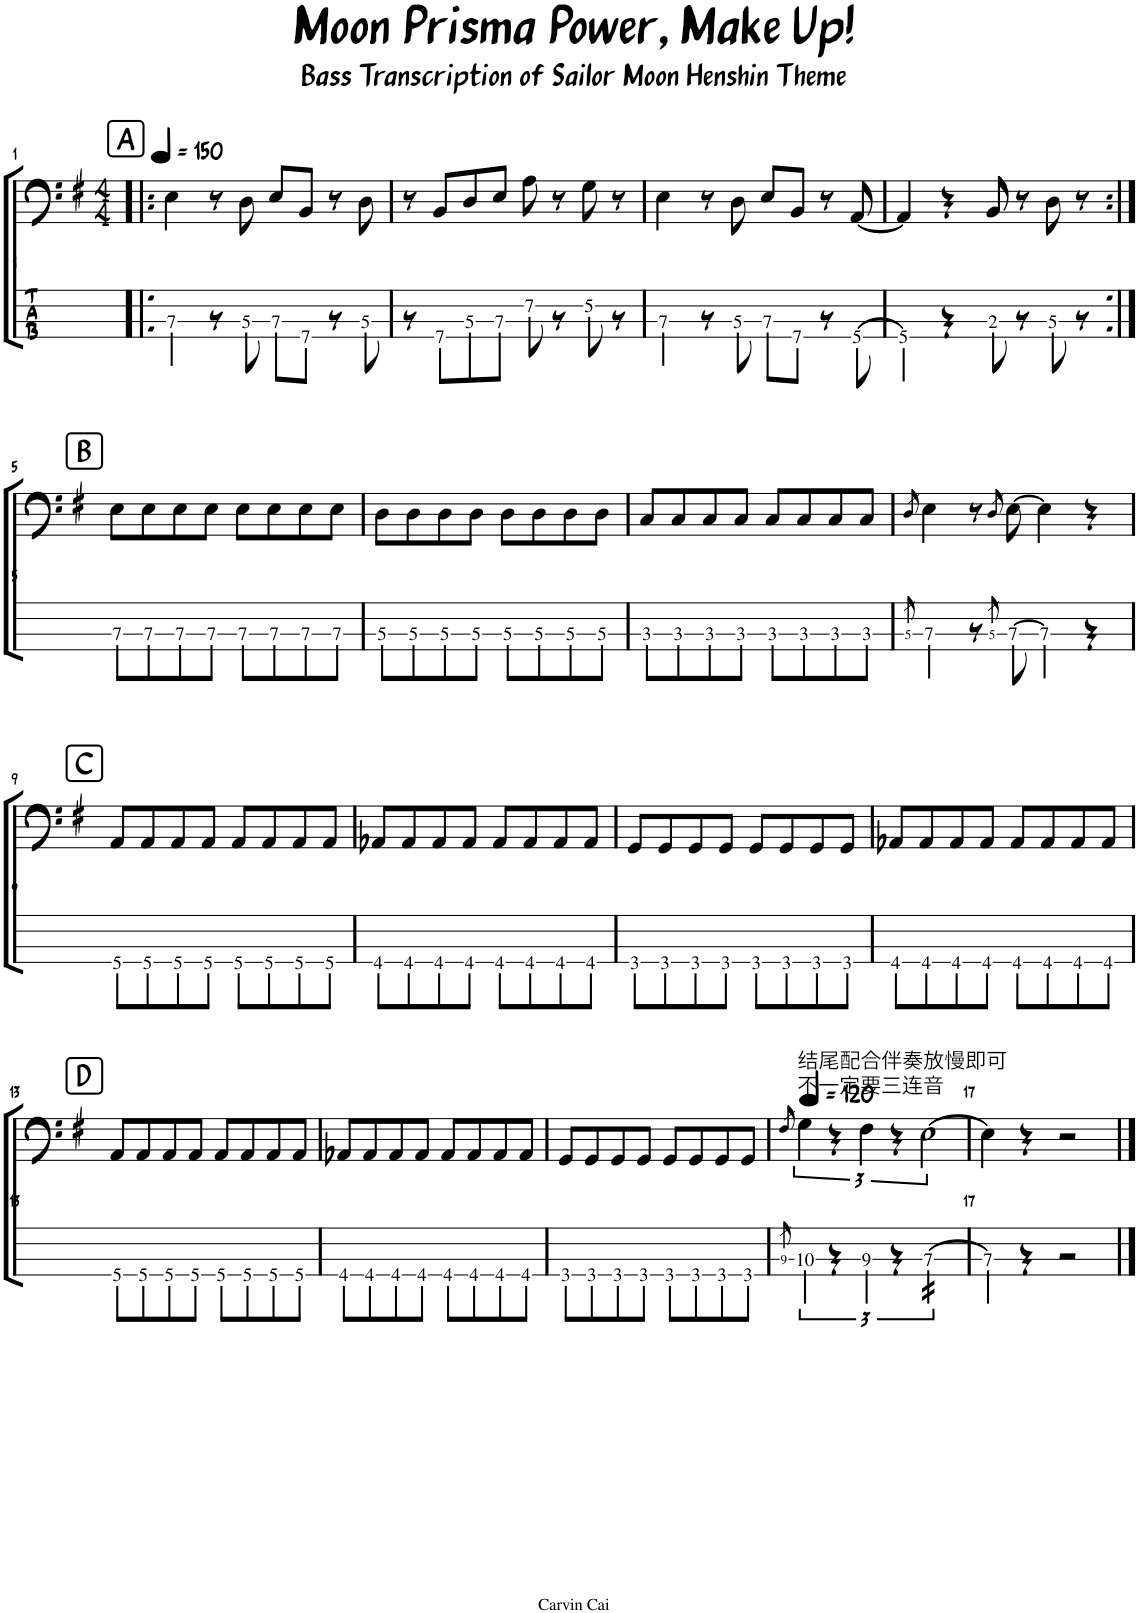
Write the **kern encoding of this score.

**kern	**kern
*part1	*part1
*staff2	*staff1
*I"电贝斯	*
*stria4	*
*	*clefF4
*Trd7c12	*Trd7c12
*k[f#]	*k[f#]
*M4/4	*M4/4
*MM150	*MM150
!!LO:REH:place=s1:a:B:cj:fs=14:t=A
=1!|:	=1!|:
4E\	4E\
8r	8r
8D\	8D\
8E\L	8E/L
8BB\J	8BB/J
8r	8r
8D\	8D\
=2	=2
8r	8r
8BB\L	8BB/L
8D\	8D/
8E\J	8E/J
8A\	8A\
8r	8r
8G\	8G\
8r	8r
=3	=3
4E\	4E\
8r	8r
8D\	8D\
8E\L	8E/L
8BB\J	8BB/J
8r	8r
[8AA\	[8AA/
=4	=4
4AA\]	4AA/]
4r	4r
8BB\	8BB/
8r	8r
8D\	8D\
8r	8r
!!LO:LB:g=z
!!LO:REH:place=s1:a:B:cj:fs=14:t=B
=5:|!	=5:|!
8E\L	8E\L
8E\	8E\
8E\	8E\
8E\J	8E\J
8E\L	8E\L
8E\	8E\
8E\	8E\
8E\J	8E\J
=6	=6
8D\L	8D\L
8D\	8D\
8D\	8D\
8D\J	8D\J
8D\L	8D\L
8D\	8D\
8D\	8D\
8D\J	8D\J
=7	=7
8C\L	8C/L
8C\	8C/
8C\	8C/
8C\J	8C/J
8C\L	8C/L
8C\	8C/
8C\	8C/
8C\J	8C/J
=8	=8
8qD/	8qD/
4E\	4E\
8r	8r
8qD/	8qD/
[8E\	[8E\
4E\]	4E\]
4r	4r
!!LO:LB:g=z
!!LO:REH:place=s1:a:B:cj:fs=14:t=C
=9	=9
8AA\L	8AA/L
8AA\	8AA/
8AA\	8AA/
8AA\J	8AA/J
8AA\L	8AA/L
8AA\	8AA/
8AA\	8AA/
8AA\J	8AA/J
=10	=10
8AA-X\L	8AA-X/L
8AA-\	8AA-/
8AA-\	8AA-/
8AA-\J	8AA-/J
8AA-\L	8AA-/L
8AA-\	8AA-/
8AA-\	8AA-/
8AA-\J	8AA-/J
=11	=11
8GG\L	8GG/L
8GG\	8GG/
8GG\	8GG/
8GG\J	8GG/J
8GG\L	8GG/L
8GG\	8GG/
8GG\	8GG/
8GG\J	8GG/J
=12	=12
8AA-X\L	8AA-X/L
8AA-\	8AA-/
8AA-\	8AA-/
8AA-\J	8AA-/J
8AA-\L	8AA-/L
8AA-\	8AA-/
8AA-\	8AA-/
8AA-\J	8AA-/J
!!LO:LB:g=z
!!LO:REH:place=s1:a:B:cj:fs=14:t=D
=13	=13
8AA\L	8AA/L
8AA\	8AA/
8AA\	8AA/
8AA\J	8AA/J
8AA\L	8AA/L
8AA\	8AA/
8AA\	8AA/
8AA\J	8AA/J
=14	=14
8AA-X\L	8AA-X/L
8AA-\	8AA-/
8AA-\	8AA-/
8AA-\J	8AA-/J
8AA-\L	8AA-/L
8AA-\	8AA-/
8AA-\	8AA-/
8AA-\J	8AA-/J
=15	=15
8GG\L	8GG/L
8GG\	8GG/
8GG\	8GG/
8GG\J	8GG/J
8GG\L	8GG/L
8GG\	8GG/
8GG\	8GG/
8GG\J	8GG/J
=16	=16
*	*MM120
8qF#/	8qF#/
!	!LO:TX:a:t=结尾配合伴奏放慢即可
!	!LO:TX:a:t=不一定要三连音
6G\	6G\
6r	6r
6F#\	6F#\
6r	6r
[3E\	[3E\
=17	=17
4E\]	4E\]
4r	4r
2r	2r
==	==
*-	*-
